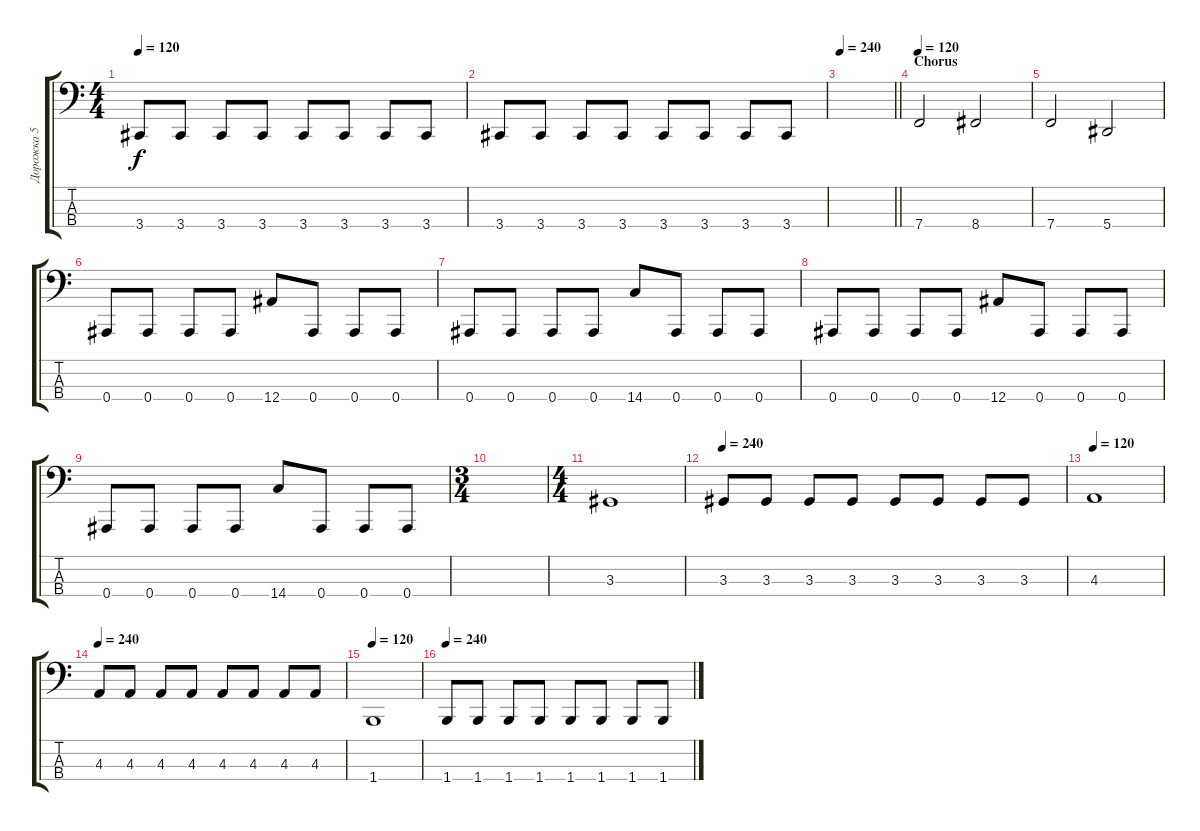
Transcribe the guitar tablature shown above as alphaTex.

\track ("Дорожка 5" "Дорожка 5") {instrument electricbassfinger}
\staff {score tabs}
\tuning (Eb2 Bb1 F1 Bb0) {hide}
\ts (4 4)
\tempo 120
\clef f4
\ks c
3.4.8{dy f} 3.4.8 3.4.8 3.4.8 3.4.8 3.4.8 3.4.8 3.4.8 |
3.4.8 3.4.8 3.4.8 3.4.8 3.4.8 3.4.8 3.4.8 3.4.8 |
\tempo 240
\barLineRight lightlight
|
\section ("" "Chorus")
\tempo 120
7.4.2 8.4.2 |
7.4.2 5.4.2 |
0.4.8 0.4.8 0.4.8 0.4.8 12.4.8 0.4.8 0.4.8 0.4.8 |
0.4.8 0.4.8 0.4.8 0.4.8 14.4.8 0.4.8 0.4.8 0.4.8 |
0.4.8 0.4.8 0.4.8 0.4.8 12.4.8 0.4.8 0.4.8 0.4.8 |
0.4.8 0.4.8 0.4.8 0.4.8 14.4.8 0.4.8 0.4.8 0.4.8 |
\ts (3 4)
|
\ts (4 4)
3.3.1 |
\tempo 240
3.3.8 3.3.8 3.3.8 3.3.8 3.3.8 3.3.8 3.3.8 3.3.8 |
\tempo 120
4.3.1 |
\tempo 240
4.3.8 4.3.8 4.3.8 4.3.8 4.3.8 4.3.8 4.3.8 4.3.8 |
\tempo 120
1.4.1 |
\tempo 240
1.4.8 1.4.8 1.4.8 1.4.8 1.4.8 1.4.8 1.4.8 1.4.8
